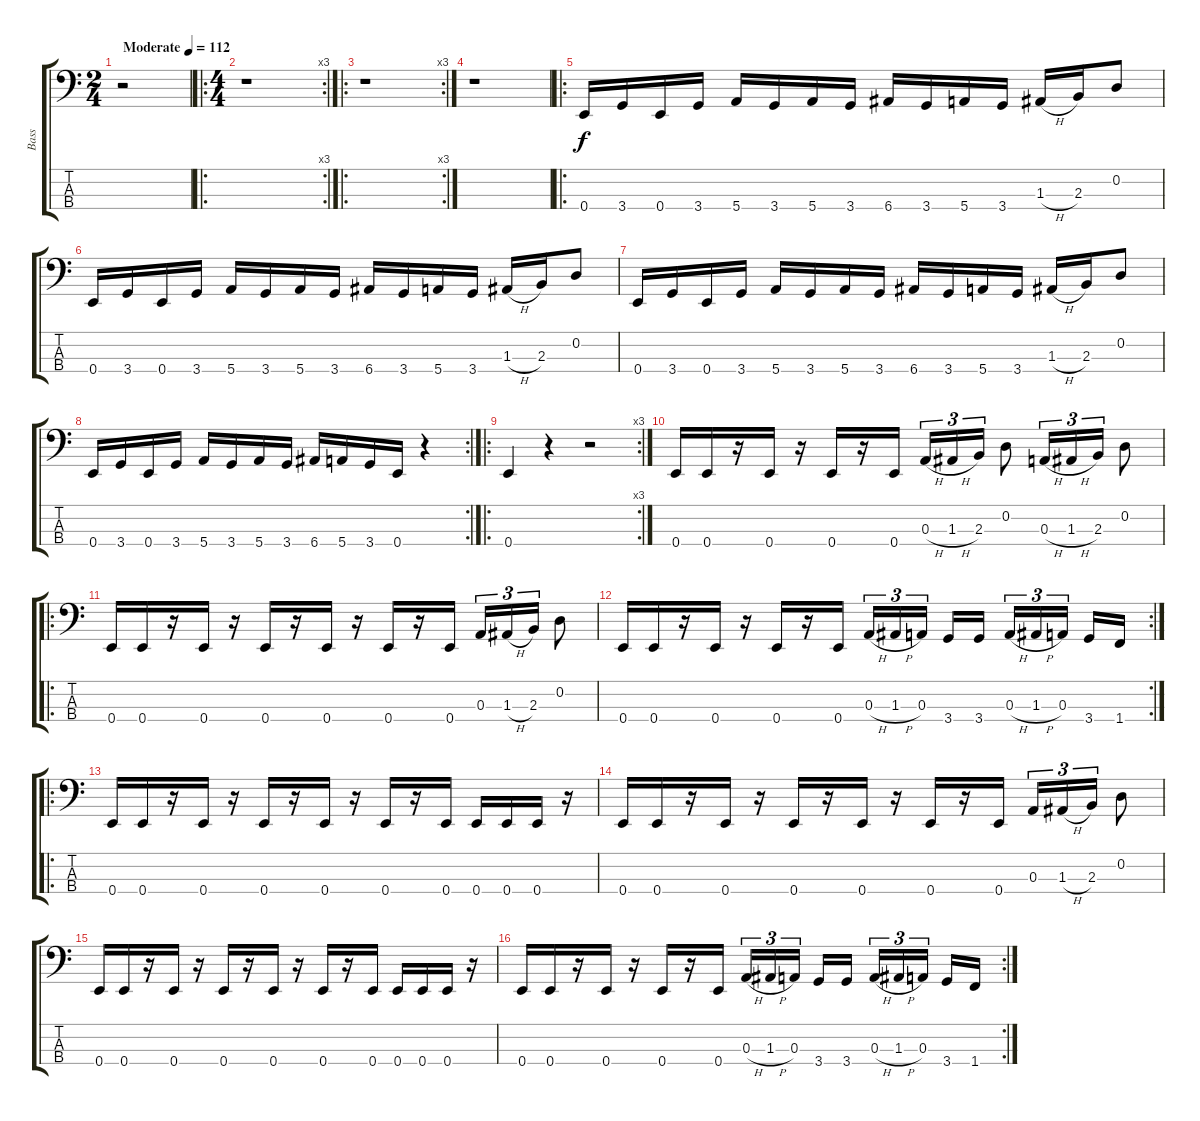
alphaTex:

\track ("Bass" "Bass") {instrument electricbasspick}
\staff {score tabs}
\tuning (G2 D2 A1 E1) {hide}
\ts (2 4)
\tempo (112 "Moderate")
\clef f4
\ks c
r.2{dy f instrument electricbasspick} |
\ro
\rc 3
\ts (4 4)
r.1 |
\ro
\rc 3
r.1 |
r.1 |
\ro
0.4.16 3.4.16 0.4.16 3.4.16 5.4.16 3.4.16 5.4.16 3.4.16 6.4.16 3.4.16 5.4.16 3.4.16 1.3{h}.16 2.3.16 0.2.8 |
0.4.16 3.4.16 0.4.16 3.4.16 5.4.16 3.4.16 5.4.16 3.4.16 6.4.16 3.4.16 5.4.16 3.4.16 1.3{h}.16 2.3.16 0.2.8 |
0.4.16 3.4.16 0.4.16 3.4.16 5.4.16 3.4.16 5.4.16 3.4.16 6.4.16 3.4.16 5.4.16 3.4.16 1.3{h}.16 2.3.16 0.2.8 |
\rc 2
0.4.16 3.4.16 0.4.16 3.4.16 5.4.16 3.4.16 5.4.16 3.4.16 6.4.16 5.4.16 3.4.16 0.4.16 r.4 |
\ro
\rc 3
0.4.4 r.4 r.2 |
0.4.16 0.4.16 r.16 0.4.16 r.16{txt ""} 0.4.16 r.16 0.4.16 0.3{h}.16{tu (3 2)} 1.3{h}.16{tu (3 2)} 2.3.16{tu (3 2)} 0.2.8 0.3{h}.16{tu (3 2)} 1.3{h}.16{tu (3 2)} 2.3.16{tu (3 2)} 0.2.8 |
\ro
0.4.16 0.4.16 r.16 0.4.16 r.16 0.4.16 r.16 0.4.16 r.16 0.4.16 r.16 0.4.16 0.3.16{tu (3 2)} 1.3{h}.16{tu (3 2)} 2.3.16{tu (3 2)} 0.2.8 |
\rc 2
0.4.16 0.4.16 r.16 0.4.16 r.16 0.4.16 r.16 0.4.16 0.3{h}.16{tu (3 2)} 1.3{h}.16{tu (3 2)} 0.3.16{tu (3 2) beam splitsecondary} 3.4.16 3.4.16 0.3{h}.16{tu (3 2)} 1.3{h}.16{tu (3 2)} 0.3.16{tu (3 2) beam splitsecondary} 3.4.16 1.4.16 |
\ro
0.4.16 0.4.16 r.16 0.4.16 r.16 0.4.16 r.16 0.4.16 r.16 0.4.16 r.16 0.4.16 0.4.16 0.4.16 0.4.16 r.16 |
0.4.16 0.4.16 r.16 0.4.16 r.16 0.4.16 r.16 0.4.16 r.16 0.4.16 r.16 0.4.16 0.3.16{tu (3 2)} 1.3{h}.16{tu (3 2)} 2.3.16{tu (3 2)} 0.2.8 |
0.4.16 0.4.16 r.16 0.4.16 r.16 0.4.16 r.16 0.4.16 r.16 0.4.16 r.16 0.4.16 0.4.16 0.4.16 0.4.16 r.16 |
\rc 2
0.4.16 0.4.16 r.16 0.4.16 r.16 0.4.16 r.16 0.4.16 0.3{h}.16{tu (3 2)} 1.3{h}.16{tu (3 2)} 0.3.16{tu (3 2) beam splitsecondary} 3.4.16 3.4.16 0.3{h}.16{tu (3 2)} 1.3{h}.16{tu (3 2)} 0.3.16{tu (3 2) beam splitsecondary} 3.4.16 1.4.16
